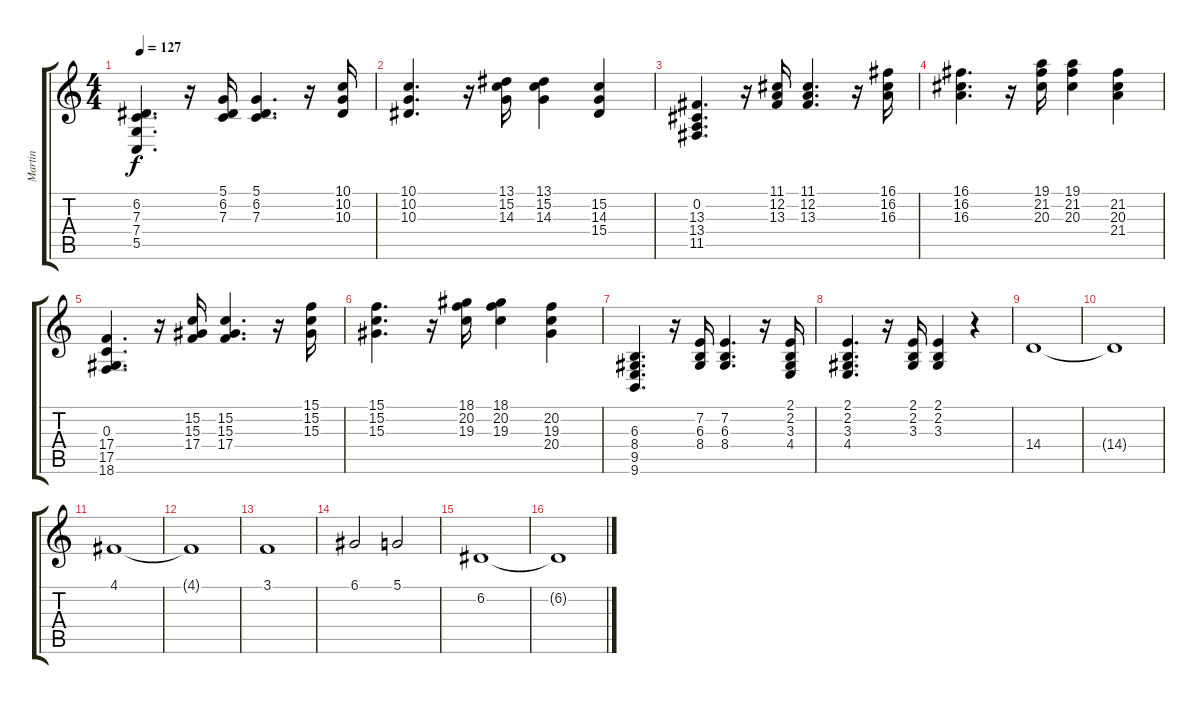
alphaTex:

\track ("Martin" "Martin") {instrument choiraahs}
\staff {score tabs}
\tuning (D4 A3 F3 C3 G2 D2) {hide}
\ts (4 4)
\tempo 127
\clef g2
\ks c
(6.2 7.3 7.4 5.5).4{d dy f instrument acousticgrandpiano} r.16 (5.1 6.2 7.3).16 (5.1 6.2 7.3).4{d} r.16 (10.1 10.2 10.3).16 |
(10.1 10.2 10.3).4{d} r.16 (13.1 15.2 14.3).16 (13.1 15.2 14.3).4 (15.2 14.3 15.4).4 |
(0.2 13.3 13.4 11.5).4{d} r.16 (11.1 12.2 13.3).16 (11.1 12.2 13.3).4{d} r.16 (16.1 16.2 16.3).16 |
(16.1 16.2 16.3).4{d} r.16 (19.1 21.2 20.3).16 (19.1 21.2 20.3).4 (21.2 20.3 21.4).4 |
(0.3 17.4 17.5 18.6).4{d} r.16 (15.2 15.3 17.4).16 (15.2 15.3 17.4).4{d} r.16 (15.1 15.2 15.3).16 |
(15.1 15.2 15.3).4{d} r.16 (18.1 20.2 19.3).16 (18.1 20.2 19.3).4 (20.2 19.3 20.4).4 |
(6.3 8.4 9.5 9.6).4{d} r.16 (7.2 6.3 8.4).16 (7.2 6.3 8.4).4{d} r.16 (2.1 2.2 3.3 4.4).16 |
(2.1 2.2 3.3 4.4).4{d} r.16 (2.1 2.2 3.3).16 (2.1 2.2 3.3).4 r.4 |
14.4.1{volume 14 instrument choiraahs} |
14.4{t}.1 |
4.1.1 |
4.1{t}.1 |
3.1.1 |
6.1.2 5.1.2 |
6.2.1 |
6.2{t}.1
